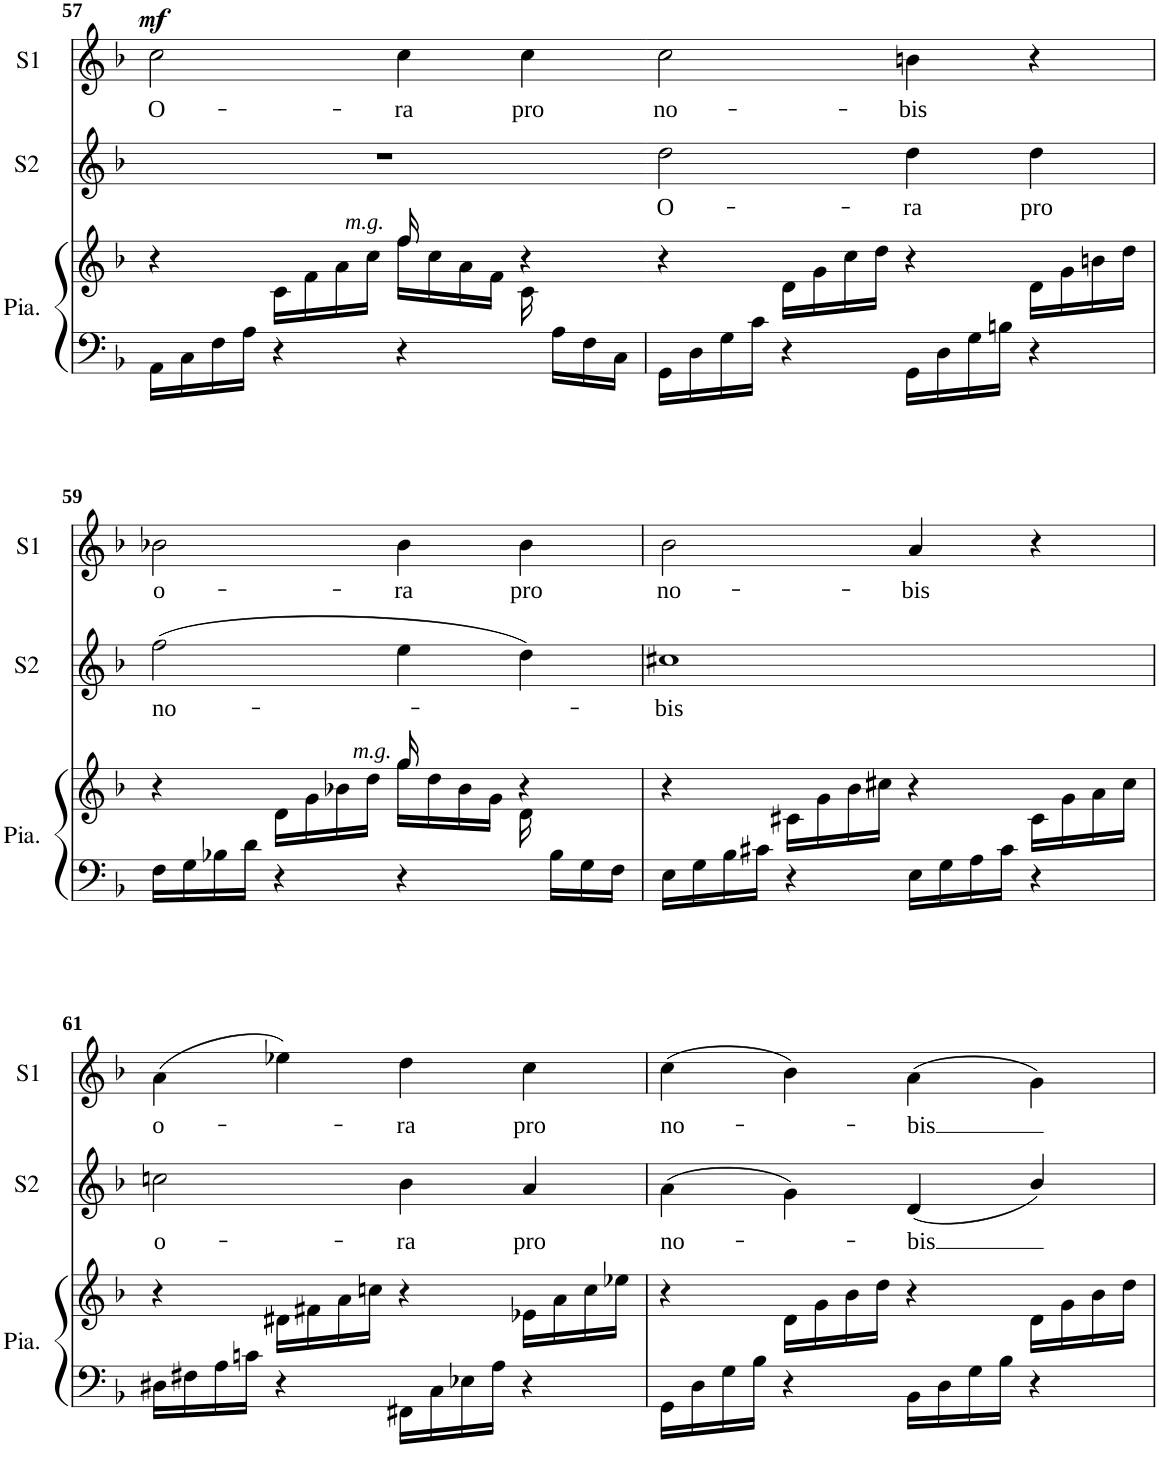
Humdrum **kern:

**kern	**kern	**kern	**text	**kern	**text	**dynam
*part3	*part3	*part2	*part2	*part1	*part1	*part1
*staff4	*staff3	*staff2	*staff2	*staff1	*staff1	*staff1
*I"Piano	*	*I"Soprano 2	*	*I"Soprano 1	*	*
*I'Pia.	*	*I'S2	*	*I'S1	*	*
!!LO:PB:g=z
*clefF4	*clefG2	*clefG2	*	*clefG2	*	*
*k[b-]	*k[b-]	*k[b-]	*	*k[b-]	*	*
*M2/2	*M2/2	*M2/2	*	*M2/2	*	*
*met(c|)	*met(c|)	*met(c|)	*	*met(c|)	*	*
=57	=57	=57	=57	=57	=57	=57
*	*^	*	*	*	*	*
*	*	*^	*	*	*	*	*
!	!	!	!	!	!	!	!LO:LY:b	!LO:DY:a
16AA\LL	4r	2ryy	2.ryy	1r	.	2cc\	O-	mf
16C\	.	.	.	.	.	.	.	.
16F\	.	.	.	.	.	.	.	.
16A\JJ	.	.	.	.	.	.	.	.
4r	16c\LL	.	.	.	.	.	.	.
.	16f\	.	.	.	.	.	.	.
.	16a\	.	.	.	.	.	.	.
!	!LO:TX:a:i:t=m.g.	!	!	!	!	!	!	!
.	16cc\JJ	.	.	.	.	.	.	.
!	!	!	!	!	!	!	!LO:LY:b	!
4r	16ff\LL	16ff/	.	.	.	4cc\	-ra	.
.	16cc\	4..ryy	.	.	.	.	.	.
.	16a\	.	.	.	.	.	.	.
.	16f\JJ	.	.	.	.	.	.	.
!	!	!	!	!	!	!	!LO:LY:b	!
16ryy	4r	.	16c\	.	.	4cc\	pro	.
16A\LL	.	.	8.ryy	.	.	.	.	.
16F\	.	.	.	.	.	.	.	.
16C\JJ	.	.	.	.	.	.	.	.
*	*v	*v	*v	*	*	*	*	*
=58-	=58-	=58-	=58-	=58-	=58-	=58-
!	!	!	!LO:LY:b	!	!LO:LY:b	!
16GG\LL	4r	2dd\	O-	2cc\	no-	.
16D\	.	.	.	.	.	.
16G\	.	.	.	.	.	.
16c\JJ	.	.	.	.	.	.
4r	16d\LL	.	.	.	.	.
.	16g\	.	.	.	.	.
.	16cc\	.	.	.	.	.
.	16dd\JJ	.	.	.	.	.
!	!	!	!LO:LY:b	!	!LO:LY:b	!
16GG\LL	4r	4dd\	-ra	4bn\	-bis	.
16D\	.	.	.	.	.	.
16G\	.	.	.	.	.	.
16Bn\JJ	.	.	.	.	.	.
!	!	!	!LO:LY:b	!	!	!
4r	16d\LL	4dd\	pro	4r	.	.
.	16g\	.	.	.	.	.
.	16bn\	.	.	.	.	.
.	16dd\JJ	.	.	.	.	.
!!LO:LB:g=z
=59	=59	=59	=59	=59	=59	=59
*	*^	*	*	*	*	*
*	*	*^	*	*	*	*	*
!	!	!	!	!	!LO:LY:b	!	!LO:LY:b	!
16F\LL	4r	2ryy	2.ryy	(2ff\	no-	2b-X\	o-	.
16G\	.	.	.	.	.	.	.	.
16B-X\	.	.	.	.	.	.	.	.
16d\JJ	.	.	.	.	.	.	.	.
4r	16d\LL	.	.	.	.	.	.	.
.	16g\	.	.	.	.	.	.	.
.	16b-X\	.	.	.	.	.	.	.
!	!LO:TX:a:i:t=m.g.	!	!	!	!	!	!	!
.	16dd\JJ	.	.	.	.	.	.	.
!	!	!	!	!	!	!	!LO:LY:b	!
4r	16gg\LL	16gg/	.	4ee\	.	4b-\	-ra	.
.	16dd\	4..ryy	.	.	.	.	.	.
.	16b-\	.	.	.	.	.	.	.
.	16g\JJ	.	.	.	.	.	.	.
!	!	!	!	!	!	!	!LO:LY:b	!
16ryy	4r	.	16d\	4dd\)	.	4b-\	pro	.
16B-\LL	.	.	8.ryy	.	.	.	.	.
16G\	.	.	.	.	.	.	.	.
16F\JJ	.	.	.	.	.	.	.	.
*	*v	*v	*v	*	*	*	*	*
=60	=60	=60	=60	=60	=60	=60
!	!	!	!LO:LY:b	!	!LO:LY:b	!
16E\LL	4r	1cc#X	-bis	2b-\	no-	.
16G\	.	.	.	.	.	.
16B-\	.	.	.	.	.	.
16c#X\JJ	.	.	.	.	.	.
4r	16c#X\LL	.	.	.	.	.
.	16g\	.	.	.	.	.
.	16b-\	.	.	.	.	.
.	16cc#X\JJ	.	.	.	.	.
!	!	!	!	!	!LO:LY:b	!
16E\LL	4r	.	.	4a/	-bis	.
16G\	.	.	.	.	.	.
16A\	.	.	.	.	.	.
16c#\JJ	.	.	.	.	.	.
4r	16c#\LL	.	.	4r	.	.
.	16g\	.	.	.	.	.
.	16a\	.	.	.	.	.
.	16cc#\JJ	.	.	.	.	.
!!LO:LB:g=z
=61	=61	=61	=61	=61	=61	=61
!	!	!	!LO:LY:b	!	!LO:LY:b	!
16D#X\LL	4r	2ccn\	o-	(4a\	o-	.
16F#X\	.	.	.	.	.	.
16A\	.	.	.	.	.	.
16cn\JJ	.	.	.	.	.	.
4r	16d#X\LL	.	.	4ee-X\)	.	.
.	16f#X\	.	.	.	.	.
.	16a\	.	.	.	.	.
.	16ccn\JJ	.	.	.	.	.
!	!	!	!LO:LY:b	!	!LO:LY:b	!
16FF#X\LL	4r	4b-\	-ra	4dd\	-ra	.
16C\	.	.	.	.	.	.
16E-X\	.	.	.	.	.	.
16A\JJ	.	.	.	.	.	.
!	!	!	!LO:LY:b	!	!LO:LY:b	!
4r	16e-X\LL	4a/	pro	4cc\	pro	.
.	16a\	.	.	.	.	.
.	16cc\	.	.	.	.	.
.	16ee-X\JJ	.	.	.	.	.
=62	=62	=62	=62	=62	=62	=62
!	!	!	!LO:LY:b	!	!LO:LY:b	!
16GG\LL	4r	(4a\	no-	(4cc\	no-	.
16D\	.	.	.	.	.	.
16G\	.	.	.	.	.	.
16B-\JJ	.	.	.	.	.	.
4r	16d\LL	4g\)	.	4b-\)	.	.
.	16g\	.	.	.	.	.
.	16b-\	.	.	.	.	.
.	16dd\JJ	.	.	.	.	.
!	!	!	!LO:LY:b	!	!LO:LY:b	!
16BB-\LL	4r	(4d/	-bis	(4a\	-bis	.
16D\	.	.	.	.	.	.
16G\	.	.	.	.	.	.
16B-\JJ	.	.	.	.	.	.
4r	16d\LL	4b-/)	.	4g\)	.	.
.	16g\	.	.	.	.	.
.	16b-\	.	.	.	.	.
.	16dd\JJ	.	.	.	.	.
=	=	=	=	=	=	=
*-	*-	*-	*-	*-	*-	*-
